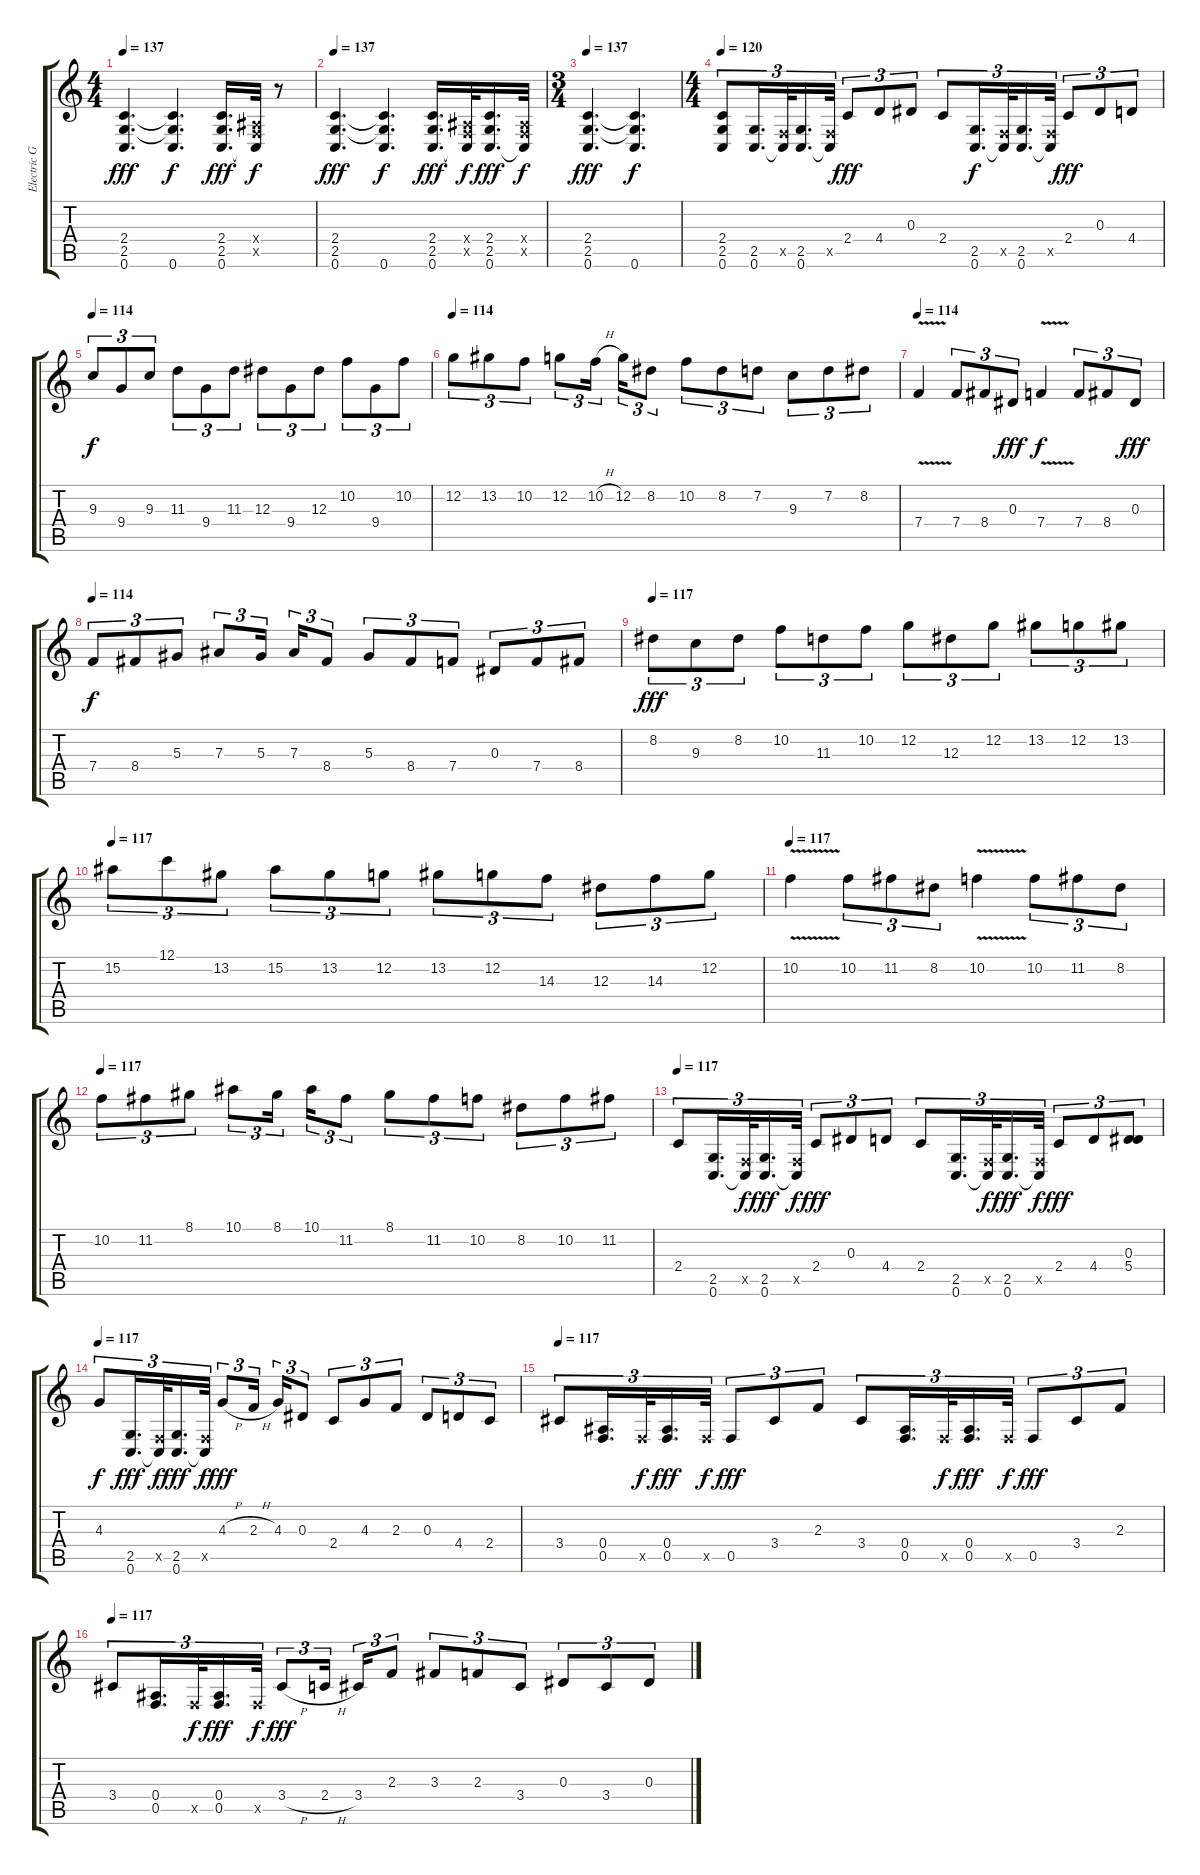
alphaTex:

\track ("Electric Guitar 1" "Electric G") {instrument distortionguitar}
\staff {score tabs}
\tuning (C4 G3 Eb3 Bb2 F2 C2) {hide}
\ts (4 4)
\tempo 137
\clef g2
\ks c
(2.4 2.5 0.6).4{d dy fff} (2.4{t} 2.5{t} 0.6).4{d dy f} (2.4 2.5 0.6).16{d dy fff} (0.4{x} 0.5{x} 0.6{t}).32{dy f} r.8 |
\tempo 137
(2.4 2.5 0.6).4{d dy fff} (2.4{t} 2.5{t} 0.6).4{d dy f} (2.4 2.5 0.6).16{d dy fff} (0.4{x} 0.5{x} 0.6{t}).32{dy f} (2.4 2.5 0.6).16{d dy fff} (0.4{x} 0.5{x} 0.6{t}).32{dy f} |
\ts (3 4)
\tempo 137
(2.4 2.5 0.6).4{d dy fff} (2.4{t} 2.5{t} 0.6).4{d dy f} |
\ts (4 4)
\tempo 120
(2.4 2.5 0.6).8{tu (3 2)} (2.5 0.6).16{d tu (3 2)} (0.5{x} 0.6{t}).32{tu (3 2)} (2.5 0.6).16{d tu (3 2)} (0.5{x} 0.6{t}).32{tu (3 2)} 2.4.8{tu (3 2) dy fff} 4.4.8{tu (3 2)} 0.3.8{tu (3 2)} 2.4.8{tu (3 2)} (2.5 0.6).16{d tu (3 2) dy f} (0.5{x} 0.6{t}).32{tu (3 2)} (2.5 0.6).16{d tu (3 2)} (0.5{x} 0.6{t}).32{tu (3 2)} 2.4.8{tu (3 2) dy fff} 0.3.8{tu (3 2)} 4.4.8{tu (3 2)} |
\tempo 114
9.3.8{tu (3 2) dy f} 9.4.8{tu (3 2)} 9.3.8{tu (3 2)} 11.3.8{tu (3 2)} 9.4.8{tu (3 2)} 11.3.8{tu (3 2)} 12.3.8{tu (3 2)} 9.4.8{tu (3 2)} 12.3.8{tu (3 2)} 10.2.8{tu (3 2)} 9.4.8{tu (3 2)} 10.2.8{tu (3 2)} |
\tempo 114
12.2.8{tu (3 2)} 13.2.8{tu (3 2)} 10.2.8{tu (3 2)} 12.2.8{tu (3 2)} 10.2{h}.16{tu (3 2) beam splitsecondary} 12.2.16{tu (3 2)} 8.2.8{tu (3 2)} 10.2.8{tu (3 2)} 8.2.8{tu (3 2)} 7.2.8{tu (3 2)} 9.3.8{tu (3 2)} 7.2.8{tu (3 2)} 8.2.8{tu (3 2)} |
\tempo 114
7.4{v}.4 7.4.8{tu (3 2)} 8.4.8{tu (3 2)} 0.3.8{tu (3 2) dy fff} 7.4{v}.4{dy f} 7.4.8{tu (3 2)} 8.4.8{tu (3 2)} 0.3.8{tu (3 2) dy fff} |
\tempo 114
7.4.8{tu (3 2) dy f} 8.4.8{tu (3 2)} 5.3.8{tu (3 2)} 7.3.8{tu (3 2)} 5.3.16{tu (3 2) beam splitsecondary} 7.3.16{tu (3 2)} 8.4.8{tu (3 2)} 5.3.8{tu (3 2)} 8.4.8{tu (3 2)} 7.4.8{tu (3 2)} 0.3.8{tu (3 2)} 7.4.8{tu (3 2)} 8.4.8{tu (3 2)} |
\tempo 117
8.2.8{tu (3 2) dy fff} 9.3.8{tu (3 2)} 8.2.8{tu (3 2)} 10.2.8{tu (3 2)} 11.3.8{tu (3 2)} 10.2.8{tu (3 2)} 12.2.8{tu (3 2)} 12.3.8{tu (3 2)} 12.2.8{tu (3 2)} 13.2.8{tu (3 2)} 12.2.8{tu (3 2)} 13.2.8{tu (3 2)} |
\tempo 117
15.2.8{tu (3 2)} 12.1.8{tu (3 2)} 13.2.8{tu (3 2)} 15.2.8{tu (3 2)} 13.2.8{tu (3 2)} 12.2.8{tu (3 2)} 13.2.8{tu (3 2)} 12.2.8{tu (3 2)} 14.3.8{tu (3 2)} 12.3.8{tu (3 2)} 14.3.8{tu (3 2)} 12.2.8{tu (3 2)} |
\tempo 117
10.2{v}.4 10.2.8{tu (3 2)} 11.2.8{tu (3 2)} 8.2.8{tu (3 2)} 10.2{v}.4 10.2.8{tu (3 2)} 11.2.8{tu (3 2)} 8.2.8{tu (3 2)} |
\tempo 117
10.2.8{tu (3 2)} 11.2.8{tu (3 2)} 8.1.8{tu (3 2)} 10.1.8{tu (3 2)} 8.1.16{tu (3 2) beam splitsecondary} 10.1.16{tu (3 2)} 11.2.8{tu (3 2)} 8.1.8{tu (3 2)} 11.2.8{tu (3 2)} 10.2.8{tu (3 2)} 8.2.8{tu (3 2)} 10.2.8{tu (3 2)} 11.2.8{tu (3 2)} |
\tempo 117
2.4.8{tu (3 2)} (2.5 0.6).16{d tu (3 2)} (0.5{x} 0.6{t}).32{tu (3 2) dy f} (2.5 0.6).16{d tu (3 2) dy fff} (0.5{x} 0.6{t}).32{tu (3 2) dy f} 2.4.8{tu (3 2) dy fff} 0.3.8{tu (3 2)} 4.4.8{tu (3 2)} 2.4.8{tu (3 2)} (2.5 0.6).16{d tu (3 2)} (0.5{x} 0.6{t}).32{tu (3 2) dy f} (2.5 0.6).16{d tu (3 2) dy fff} (0.5{x} 0.6{t}).32{tu (3 2) dy f} 2.4.8{tu (3 2) dy fff} 4.4.8{tu (3 2)} (0.3 5.4).8{tu (3 2)} |
\tempo 117
4.3.8{tu (3 2) dy f} (2.5 0.6).16{d tu (3 2) dy fff} (0.5{x} 0.6{t}).32{tu (3 2) dy f} (2.5 0.6).16{d tu (3 2) dy fff} (0.5{x} 0.6{t}).32{tu (3 2) dy f} 4.3{h}.8{tu (3 2) dy fff} 2.3{h}.16{tu (3 2)} 4.3.16{tu (3 2)} 0.3.8{tu (3 2)} 2.4.8{tu (3 2)} 4.3.8{tu (3 2)} 2.3.8{tu (3 2)} 0.3.8{tu (3 2)} 4.4.8{tu (3 2)} 2.4.8{tu (3 2)} |
\tempo 117
3.4.8{tu (3 2)} (0.4 0.5).16{d tu (3 2)} 0.5{x}.32{tu (3 2) dy f} (0.4 0.5).16{d tu (3 2) dy fff} 0.5{x}.32{tu (3 2) dy f} 0.5.8{tu (3 2) dy fff} 3.4.8{tu (3 2)} 2.3.8{tu (3 2)} 3.4.8{tu (3 2)} (0.4 0.5).16{d tu (3 2)} 0.5{x}.32{tu (3 2) dy f} (0.4 0.5).16{d tu (3 2) dy fff} 0.5{x}.32{tu (3 2) dy f} 0.5.8{tu (3 2) dy fff} 3.4.8{tu (3 2)} 2.3.8{tu (3 2)} |
\tempo 117
3.4.8{tu (3 2)} (0.4 0.5).16{d tu (3 2)} 0.5{x}.32{tu (3 2) dy f} (0.4 0.5).16{d tu (3 2) dy fff} 0.5{x}.32{tu (3 2) dy f} 3.4{h}.8{tu (3 2) dy fff} 2.4{h}.16{tu (3 2)} 3.4.16{tu (3 2)} 2.3.8{tu (3 2)} 3.3.8{tu (3 2)} 2.3.8{tu (3 2)} 3.4.8{tu (3 2)} 0.3.8{tu (3 2)} 3.4.8{tu (3 2)} 0.3.8{tu (3 2)}
